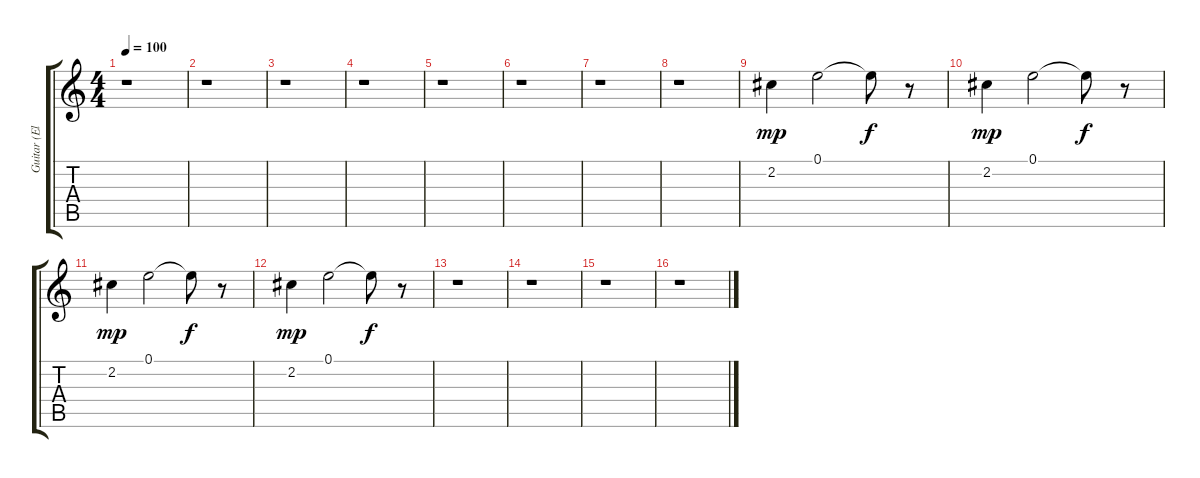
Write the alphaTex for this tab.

\track ("Guitar (Electric)" "Guitar (El") {instrument overdrivenguitar}
\staff {score tabs}
\tuning (E4 B3 G3 D3 A2 E2) {hide}
\ts (4 4)
\tempo 100
\clef g2
\ks c
r.1{dy mp instrument overdrivenguitar} |
r.1 |
r.1 |
r.1 |
r.1 |
r.1 |
r.1 |
r.1 |
2.2.4 0.1.2 0.1{t}.8{dy f} r.8 |
2.2.4{dy mp} 0.1.2 0.1{t}.8{dy f} r.8 |
2.2.4{dy mp} 0.1.2 0.1{t}.8{dy f} r.8 |
2.2.4{dy mp} 0.1.2 0.1{t}.8{dy f} r.8 |
r.1 |
r.1 |
r.1 |
r.1
